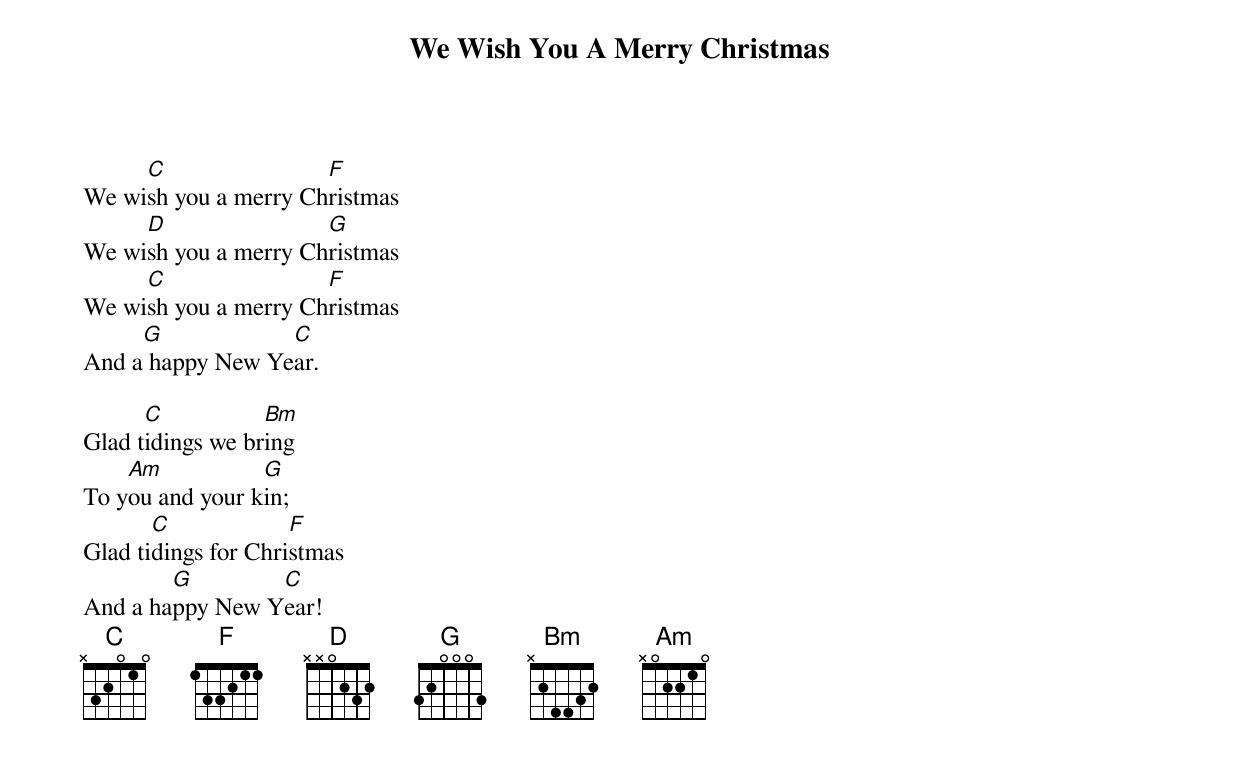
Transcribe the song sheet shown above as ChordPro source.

{t:We Wish You A Merry Christmas}
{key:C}

We wi[C]sh you a merry Ch[F]ristmas
We wi[D]sh you a merry Ch[G]ristmas
We wi[C]sh you a merry Ch[F]ristmas
And a[G] happy New Ye[C]ar.

Glad t[C]idings we br[Bm]ing
To y[Am]ou and your k[G]in;
Glad ti[C]dings for Chri[F]stmas
And a ha[G]ppy New Y[C]ear!
